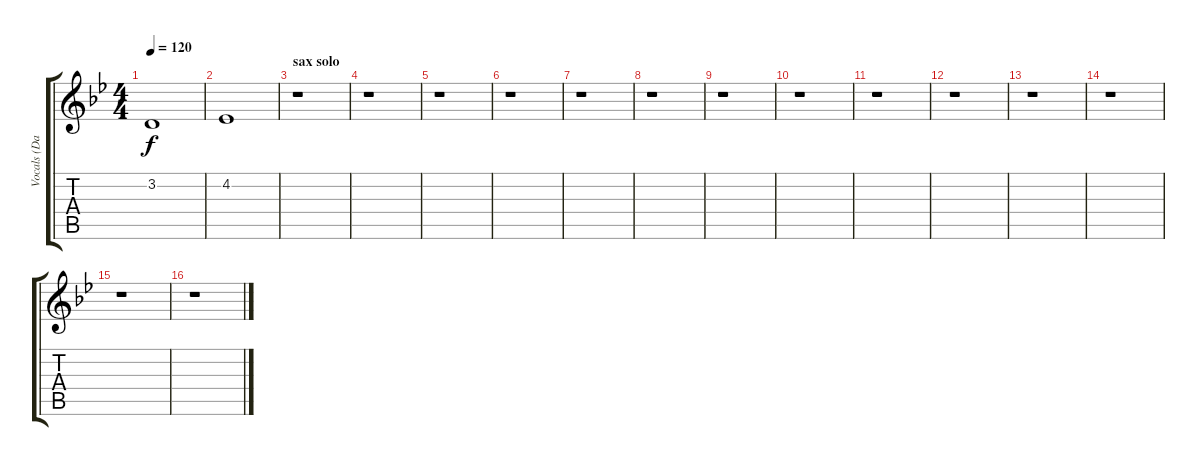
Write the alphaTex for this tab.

\track ("Vocals (Davies)" "Vocals (Da") {instrument lead6voice}
\staff {score tabs}
\tuning (E4 B3 G3 D3 A2 E2) {hide}
\ts (4 4)
\tempo 120
\clef g2
\ks bb
3.2.1{dy f} |
4.2.1 |
\section ("" "sax solo")
r.1 |
r.1 |
r.1 |
r.1 |
r.1 |
r.1 |
r.1 |
r.1 |
r.1 |
r.1 |
r.1 |
r.1 |
r.1 |
r.1
